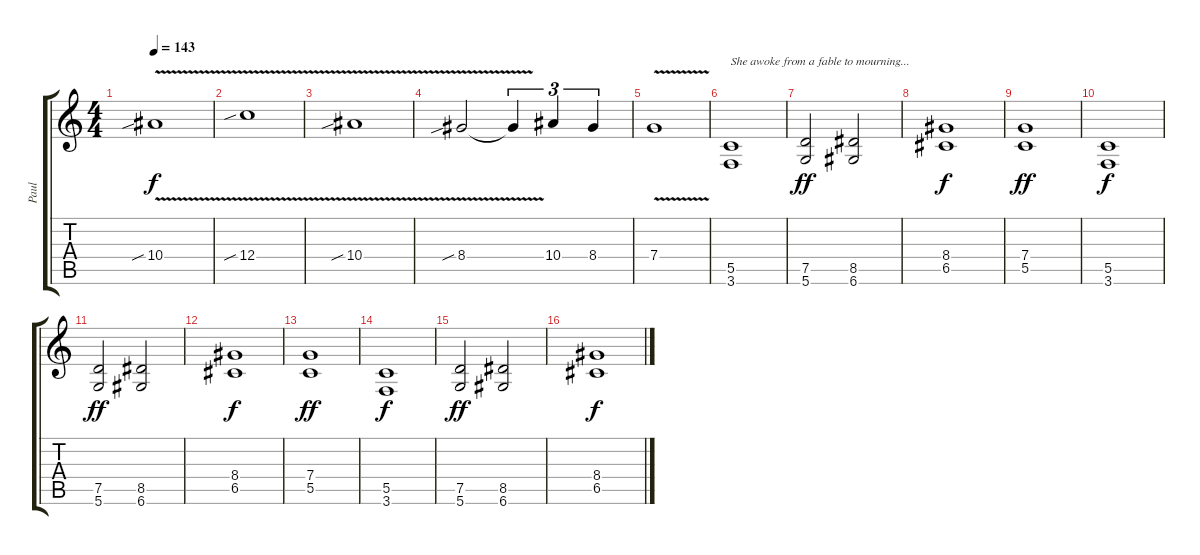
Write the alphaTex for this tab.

\track ("Paul" "Paul") {instrument distortionguitar}
\staff {score tabs}
\tuning (D4 A3 F3 C3 G2 D2) {hide}
\ts (4 4)
\tempo 143
\clef g2
\ks c
10.4{v sib}.1{dy f} |
12.4{v sib}.1 |
10.4{v sib}.1 |
8.4{v sib}.2 8.4{t}.4{tu (3 2)} 10.4.4{tu (3 2)} 8.4.4{tu (3 2)} |
7.4{v}.1 |
(5.5 3.6).1{txt "She awoke from a fable to mourning..."} |
(7.5 5.6).2{dy ff} (8.5 6.6).2 |
(8.4 6.5).1{dy f} |
(7.4 5.5).1{dy ff} |
(5.5 3.6).1{dy f} |
(7.5 5.6).2{dy ff} (8.5 6.6).2 |
(8.4 6.5).1{dy f} |
(7.4 5.5).1{dy ff} |
(5.5 3.6).1{dy f} |
(7.5 5.6).2{dy ff} (8.5 6.6).2 |
(8.4 6.5).1{dy f}
